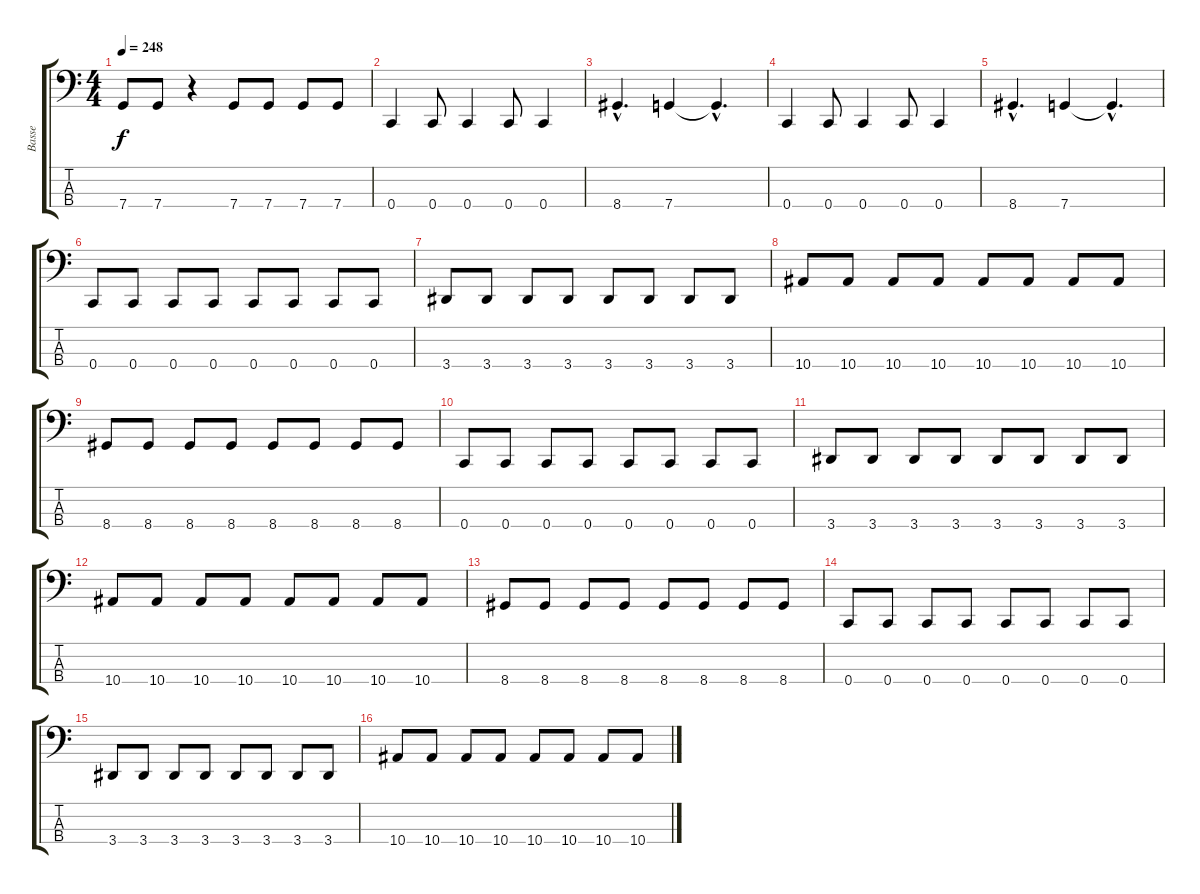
\track ("Basse" "Basse") {instrument electricbasspick}
\staff {score tabs}
\tuning (F2 C2 G1 C1) {hide}
\ts (4 4)
\tempo 248
\clef f4
\ks c
7.4.8{dy f} 7.4.8 r.4 7.4.8 7.4.8 7.4.8 7.4.8 |
0.4.4 0.4.8 0.4.4 0.4.8 0.4.4 |
8.4{hac}.4{d} 7.4.4 7.4{hac t}.4{d} |
0.4.4 0.4.8 0.4.4 0.4.8 0.4.4 |
8.4{hac}.4{d} 7.4.4 7.4{hac t}.4{d} |
0.4.8 0.4.8 0.4.8 0.4.8 0.4.8 0.4.8 0.4.8 0.4.8 |
3.4.8 3.4.8 3.4.8 3.4.8 3.4.8 3.4.8 3.4.8 3.4.8 |
10.4.8 10.4.8 10.4.8 10.4.8 10.4.8 10.4.8 10.4.8 10.4.8 |
8.4.8 8.4.8 8.4.8 8.4.8 8.4.8 8.4.8 8.4.8 8.4.8 |
0.4.8 0.4.8 0.4.8 0.4.8 0.4.8 0.4.8 0.4.8 0.4.8 |
3.4.8 3.4.8 3.4.8 3.4.8 3.4.8 3.4.8 3.4.8 3.4.8 |
10.4.8 10.4.8 10.4.8 10.4.8 10.4.8 10.4.8 10.4.8 10.4.8 |
8.4.8 8.4.8 8.4.8 8.4.8 8.4.8 8.4.8 8.4.8 8.4.8 |
0.4.8 0.4.8 0.4.8 0.4.8 0.4.8 0.4.8 0.4.8 0.4.8 |
3.4.8 3.4.8 3.4.8 3.4.8 3.4.8 3.4.8 3.4.8 3.4.8 |
10.4.8 10.4.8 10.4.8 10.4.8 10.4.8 10.4.8 10.4.8 10.4.8
